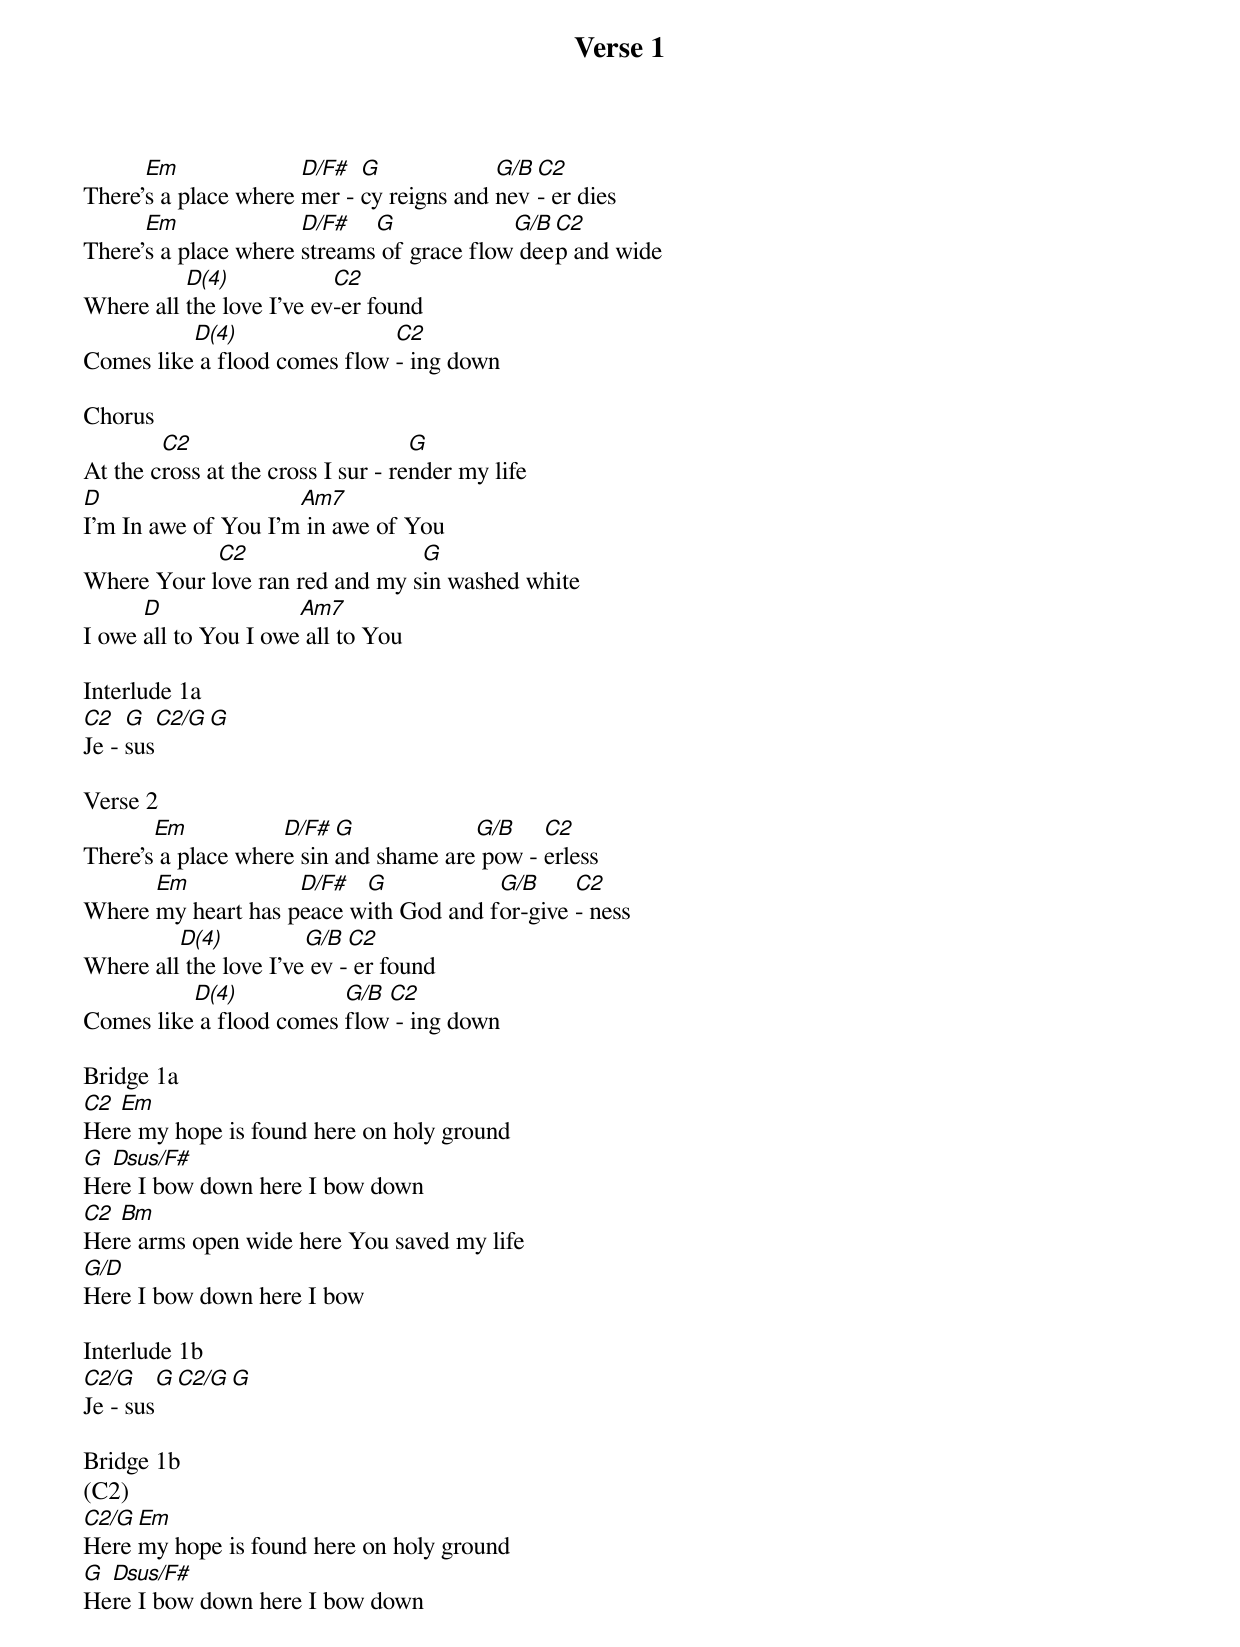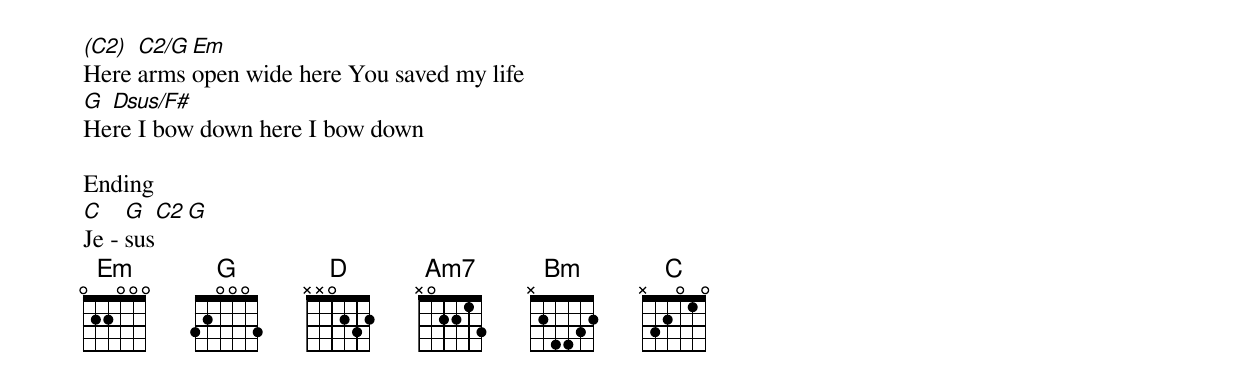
Verse 1
      Em              D/F#  G             G/B C2
There's a place where mer - cy reigns and nev - er dies
      Em              D/F#   G             G/B C2
There's a place where streams of grace flow deep and wide
          D(4)            C2
Where all the love I've ev-er found
          D(4)                C2
Comes like a flood comes flow - ing down

Chorus
        C2                          G
At the cross at the cross I sur - render my life
D                    Am7
I'm In awe of You I'm in awe of You
            C2                  G
Where Your love ran red and my sin washed white
      D               Am7
I owe all to You I owe all to You

Interlude 1a
C2   G    C2/G    G
Je - sus

Verse 2
       Em           D/F#  G            G/B    C2
There's a place where sin and shame are pow - erless
      Em            D/F#  G            G/B     C2
Where my heart has peace with God and for-give - ness
         D(4)          G/B  C2
Where all the love I've ev - er found
          D(4)           G/B C2
Comes like a flood comes flow - ing down

Bridge 1a
C2 Em
Here my hope is found here on holy ground
G Dsus/F#
Here I bow down here I bow down
C2 Bm
Here arms open wide here You saved my life
G/D
Here I bow down here I bow

Interlude 1b
C2/G    G    C2/G    G
Je - sus

Bridge 1b
(C2)
C2/G Em
Here my hope is found here on holy ground
G Dsus/F#
Here I bow down here I bow down
(C2) C2/G Em
Here arms open wide here You saved my life
G Dsus/F#
Here I bow down here I bow down

Ending
C    G     C2    G
Je - sus
